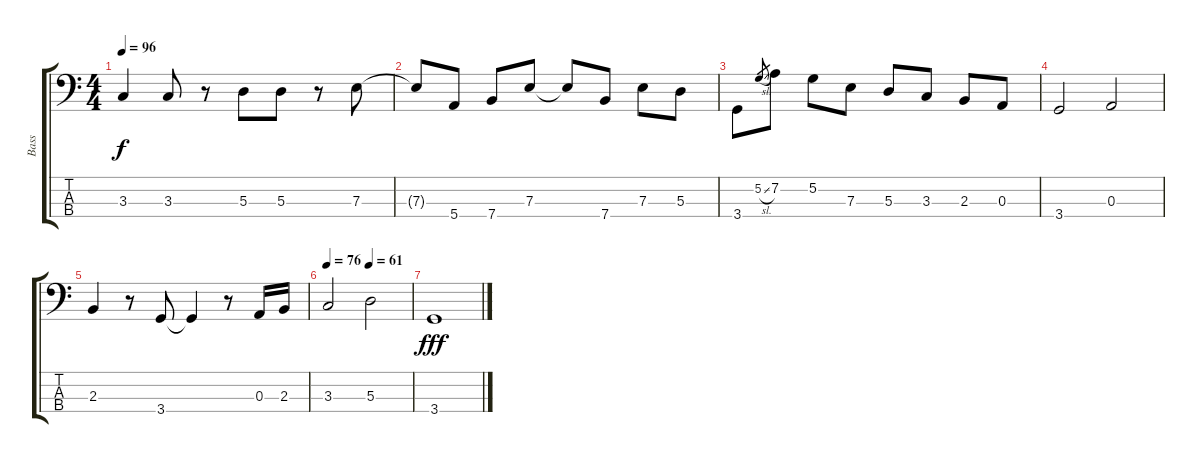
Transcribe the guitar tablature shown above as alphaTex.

\track ("Bass" "Bass") {instrument electricbassfinger}
\staff {score tabs}
\tuning (G2 D2 A1 E1) {hide}
\ts (4 4)
\tempo 96
\clef f4
\ks c
3.3.4{dy f} 3.3.8 r.8 5.3.8 5.3.8 r.8 7.3.8 |
7.3{t}.8 5.4.8 7.4.8 7.3.8 7.3{t}.8 7.4.8 7.3.8 5.3.8 |
3.4.8 5.2{sl}.8{gr} 7.2.8 5.2.8 7.3.8 5.3.8 3.3.8 2.3.8 0.3.8 |
3.4.2 0.3.2 |
2.3.4 r.8 3.4.8 3.4{t}.4 r.8 0.3.16 2.3.16 |
\tempo 76
\tempo (61 0.5)
3.3.2 5.3.2 |
3.4.1{dy fff}
